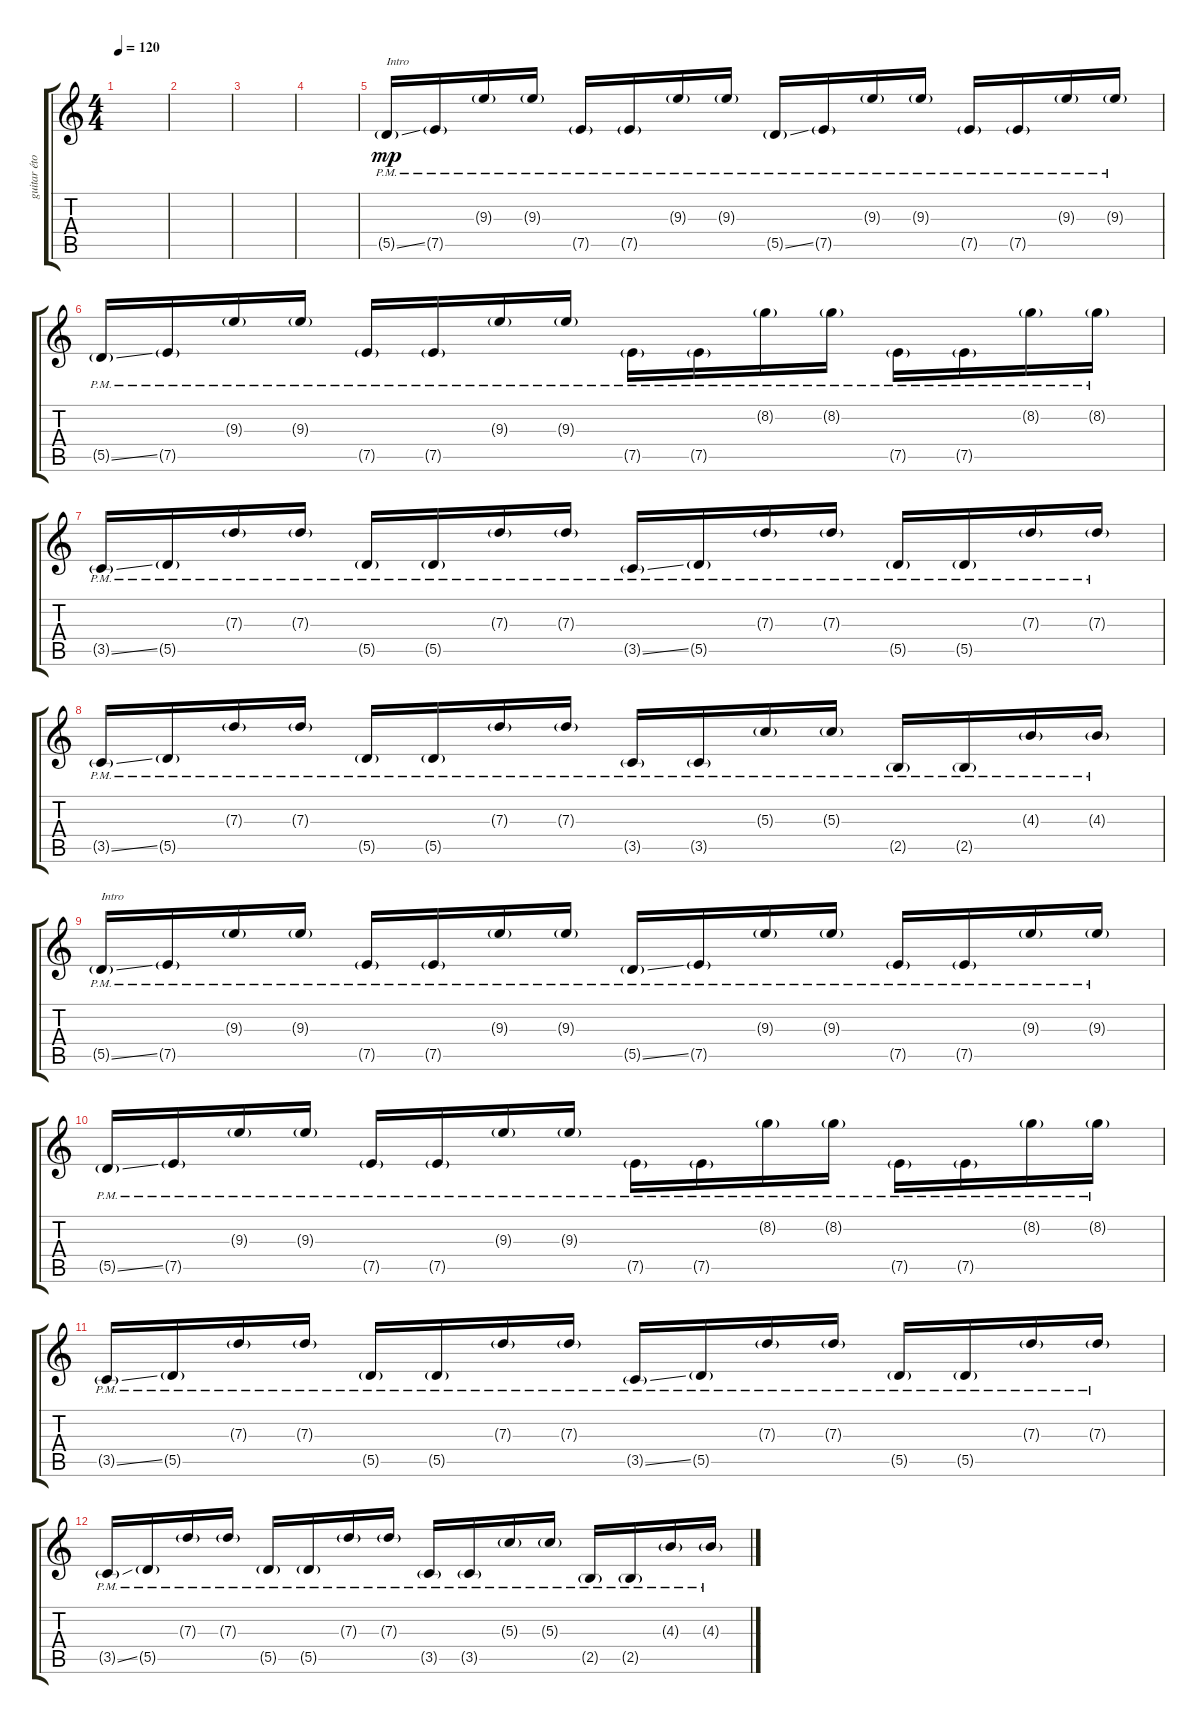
\track ("guitar étouffé" "guitar éto") {instrument electricguitarmuted}
\staff {score tabs}
\tuning (E4 B3 G3 D3 A2 E2) {hide}
\ts (4 4)
\tempo 120
\clef g2
\ks c
|
|
|
|
5.5{ss g pm}.16{txt "Intro" dy mp} 7.5{g pm}.16 9.3{g pm}.16 9.3{g pm}.16 7.5{g pm}.16 7.5{g pm}.16 9.3{g pm}.16 9.3{g pm}.16 5.5{ss g pm}.16 7.5{g pm}.16 9.3{g pm}.16 9.3{g pm}.16 7.5{g pm}.16 7.5{g pm}.16 9.3{g pm}.16 9.3{g pm}.16 |
5.5{ss g pm}.16 7.5{g pm}.16 9.3{g pm}.16 9.3{g pm}.16 7.5{g pm}.16 7.5{g pm}.16 9.3{g pm}.16 9.3{g pm}.16 7.5{g pm}.16 7.5{g pm}.16 8.2{g pm}.16 8.2{g pm}.16 7.5{g pm}.16 7.5{g pm}.16 8.2{g pm}.16 8.2{g pm}.16 |
3.5{ss g pm}.16 5.5{g pm}.16 7.3{g pm}.16 7.3{g pm}.16 5.5{g pm}.16 5.5{g pm}.16 7.3{g pm}.16 7.3{g pm}.16 3.5{ss g pm}.16 5.5{g pm}.16 7.3{g pm}.16 7.3{g pm}.16 5.5{g pm}.16 5.5{g pm}.16 7.3{g pm}.16 7.3{g pm}.16 |
3.5{ss g pm}.16 5.5{g pm}.16 7.3{g pm}.16 7.3{g pm}.16 5.5{g pm}.16 5.5{g pm}.16 7.3{g pm}.16 7.3{g pm}.16 3.5{g pm}.16 3.5{g pm}.16 5.3{g pm}.16 5.3{g pm}.16 2.5{g pm}.16 2.5{g pm}.16 4.3{g pm}.16 4.3{g pm}.16 |
5.5{ss g pm}.16{txt "Intro"} 7.5{g pm}.16 9.3{g pm}.16 9.3{g pm}.16 7.5{g pm}.16 7.5{g pm}.16 9.3{g pm}.16 9.3{g pm}.16 5.5{ss g pm}.16 7.5{g pm}.16 9.3{g pm}.16 9.3{g pm}.16 7.5{g pm}.16 7.5{g pm}.16 9.3{g pm}.16 9.3{g pm}.16 |
5.5{ss g pm}.16 7.5{g pm}.16 9.3{g pm}.16 9.3{g pm}.16 7.5{g pm}.16 7.5{g pm}.16 9.3{g pm}.16 9.3{g pm}.16 7.5{g pm}.16 7.5{g pm}.16 8.2{g pm}.16 8.2{g pm}.16 7.5{g pm}.16 7.5{g pm}.16 8.2{g pm}.16 8.2{g pm}.16 |
3.5{ss g pm}.16 5.5{g pm}.16 7.3{g pm}.16 7.3{g pm}.16 5.5{g pm}.16 5.5{g pm}.16 7.3{g pm}.16 7.3{g pm}.16 3.5{ss g pm}.16 5.5{g pm}.16 7.3{g pm}.16 7.3{g pm}.16 5.5{g pm}.16 5.5{g pm}.16 7.3{g pm}.16 7.3{g pm}.16 |
3.5{ss g pm}.16 5.5{g pm}.16 7.3{g pm}.16 7.3{g pm}.16 5.5{g pm}.16 5.5{g pm}.16 7.3{g pm}.16 7.3{g pm}.16 3.5{g pm}.16 3.5{g pm}.16 5.3{g pm}.16 5.3{g pm}.16 2.5{g pm}.16 2.5{g pm}.16 4.3{g pm}.16 4.3{g pm}.16
